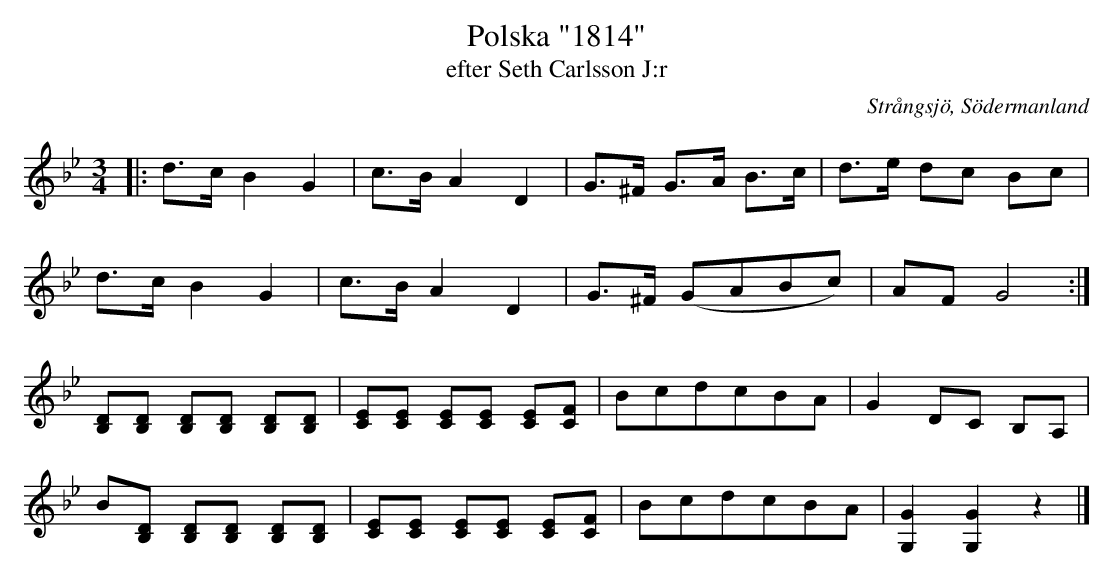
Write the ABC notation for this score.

X:1
T: Polska "1814"
T: efter Seth Carlsson J:r
O: Strångsjö, Södermanland
Mer om Carlsson här: http://www.samlingarna.sormlandsspel.se/?page_id=650. //.andersson
M: 3/4
L: 1/16
K: Bb
|: d3c B4 G4 | c3B A4 D4 | G3^F G3A B3c | d3e d2c2 B2c2 |
d3c B4 G4 | c3B A4 D4 | G3^F (G2A2B2c2) | A2F2 G8 :|
[D2B,2][D2B,2] [D2B,2][D2B,2] [D2B,2][D2B,2] | [C2E2][C2E2] [C2E2][C2E2] [C2E2][C2F2] | B2c2d2c2B2A2 | G4 D2C2 B,2A,2 |
B2[D2B,2] [D2B,2][D2B,2] [D2B,2][D2B,2] | [C2E2][C2E2] [C2E2][C2E2] [C2E2][C2F2] | B2c2d2c2B2A2 | [G,4G4] [G,4G4] z4 |]
